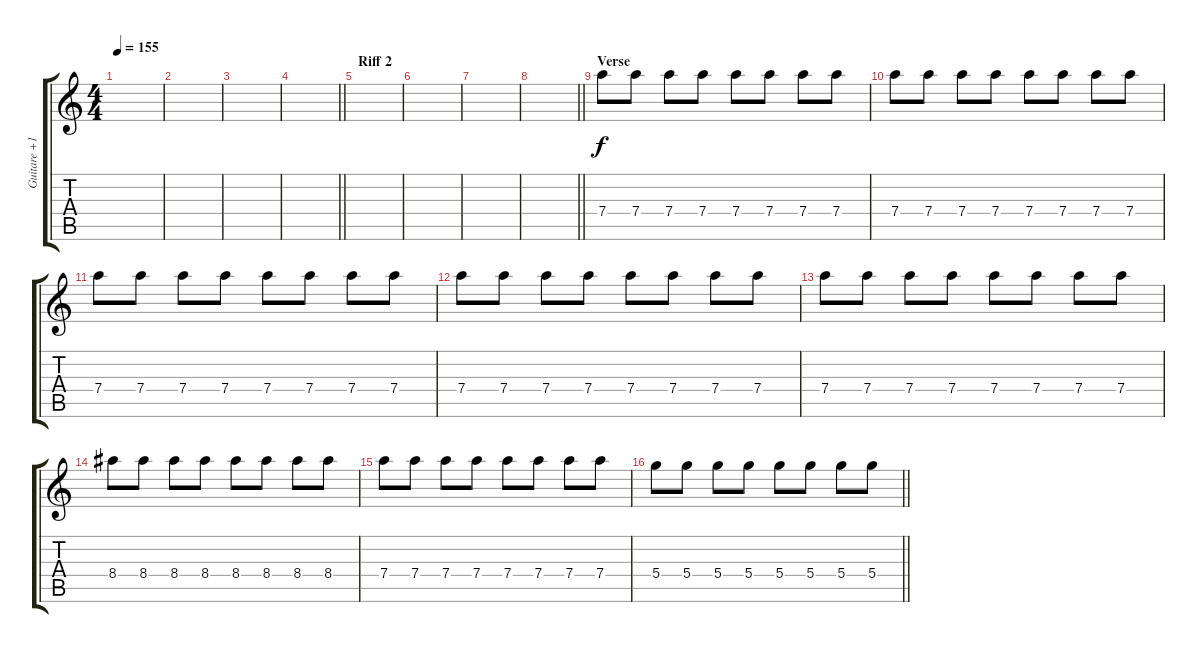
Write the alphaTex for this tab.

\track ("Guitare +1oct" "Guitare +1") {instrument distortionguitar}
\staff {score tabs}
\tuning (E5 B4 G4 D4 A3 D3) {hide}
\ts (4 4)
\tempo 155
\clef g2
\ks c
|
|
|
\barLineRight lightlight
|
\section ("" "Riff 2")
|
|
|
\barLineRight lightlight
|
\section ("" "Verse")
7.4.8{volume 5} 7.4.8 7.4.8 7.4.8 7.4.8 7.4.8 7.4.8 7.4.8 |
7.4.8 7.4.8 7.4.8 7.4.8 7.4.8 7.4.8 7.4.8 7.4.8 |
7.4.8 7.4.8 7.4.8 7.4.8 7.4.8 7.4.8 7.4.8 7.4.8 |
7.4.8 7.4.8 7.4.8 7.4.8 7.4.8 7.4.8 7.4.8 7.4.8 |
7.4.8 7.4.8 7.4.8 7.4.8 7.4.8 7.4.8 7.4.8 7.4.8 |
8.4.8 8.4.8 8.4.8 8.4.8 8.4.8 8.4.8 8.4.8 8.4.8 |
7.4.8 7.4.8 7.4.8 7.4.8 7.4.8 7.4.8 7.4.8 7.4.8 |
\barLineRight lightlight
5.4.8 5.4.8 5.4.8 5.4.8 5.4.8 5.4.8 5.4.8 5.4.8
